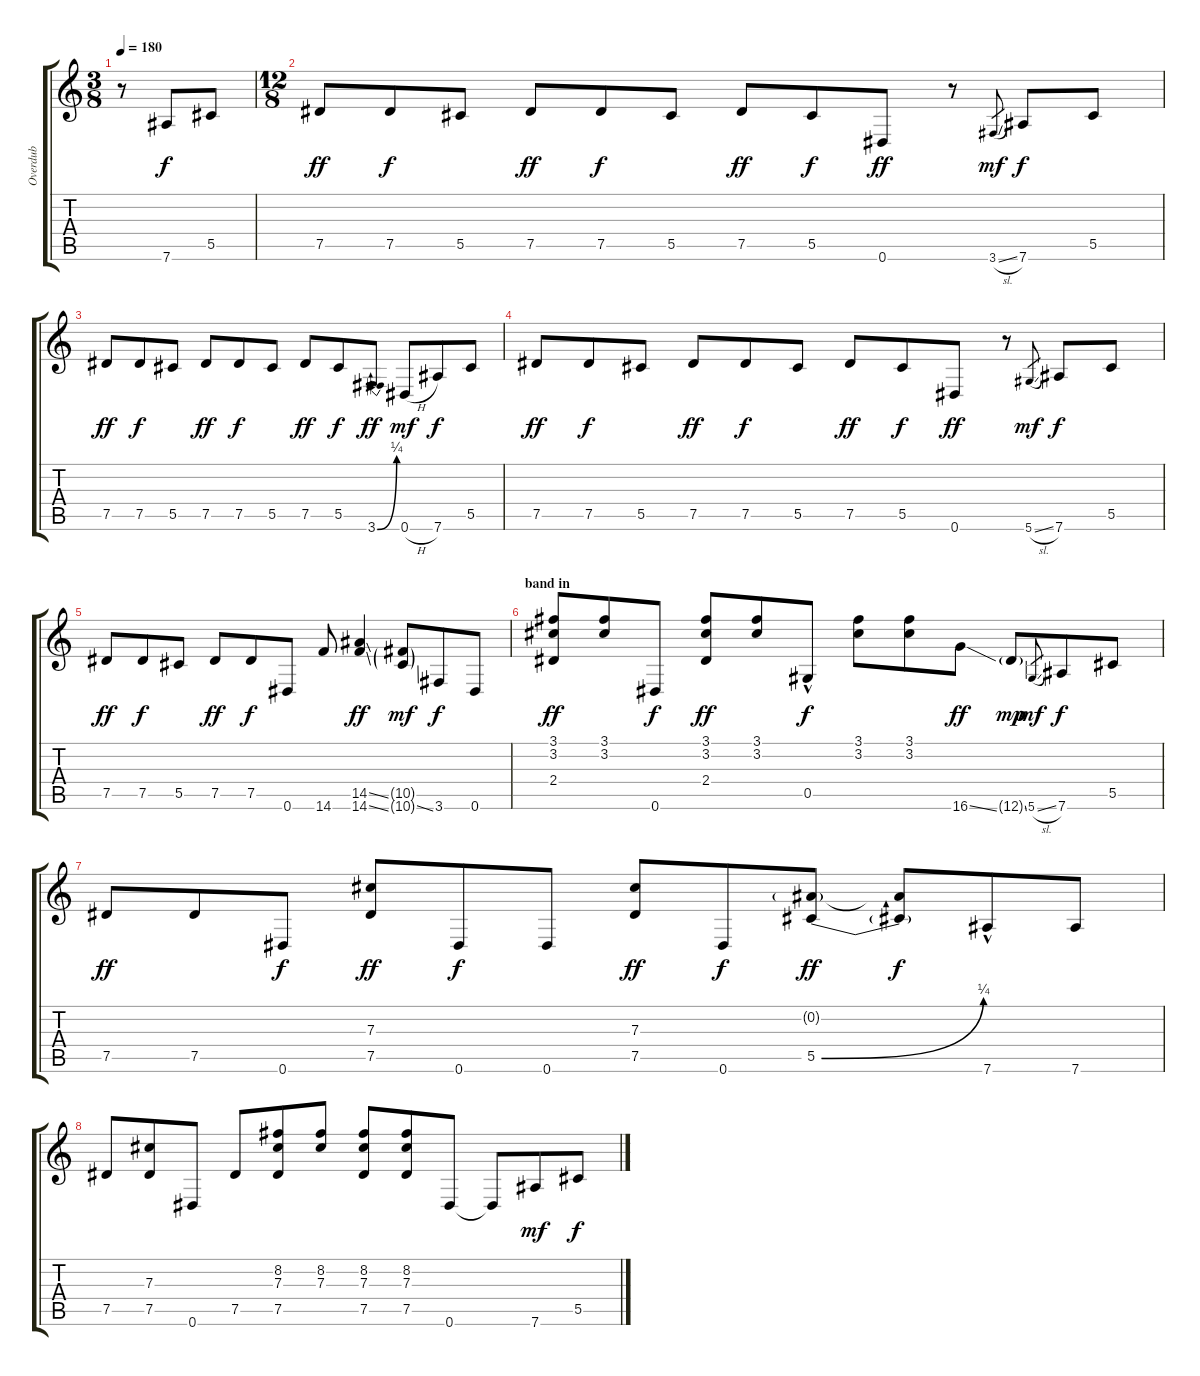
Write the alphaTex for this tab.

\track ("Overdub" "Overdub") {instrument fretlessbass}
\staff {score tabs}
\tuning (Eb4 Bb3 Gb3 Db3 Ab2 Eb2) {hide}
\ts (3 8)
\tempo 180
\clef g2
\ks c
r.8{dy f instrument fretlessbass} 7.6.8 5.5.8 |
\ts (12 8)
7.5.8{dy ff} 7.5.8{dy f} 5.5.8 7.5.8{dy ff} 7.5.8{dy f} 5.5.8 7.5.8{dy ff} 5.5.8{dy f} 0.6.8{dy ff} r.8 3.6{sl}.8{gr dy mf} 7.6.8{dy f} 5.5.8 |
7.5.8{dy ff} 7.5.8{dy f} 5.5.8 7.5.8{dy ff} 7.5.8{dy f} 5.5.8 7.5.8{dy ff} 5.5.8{dy f} 3.6{be (bend 0 0 60 1)}.8{dy ff} 0.6{h}.8{dy mf} 7.6.8{dy f} 5.5.8 |
7.5.8{dy ff} 7.5.8{dy f} 5.5.8 7.5.8{dy ff} 7.5.8{dy f} 5.5.8 7.5.8{dy ff} 5.5.8{dy f} 0.6.8{dy ff} r.8 5.6{sl}.8{gr dy mf} 7.6.8{dy f} 5.5.8 |
7.5.8{dy ff} 7.5.8{dy f} 5.5.8 7.5.8{dy ff} 7.5.8{dy f} 0.6.8 14.6.8 (14.5{ss} 14.6{ss}).4{dy ff} (10.5{g} 10.6{ss g}).8{dy mf} 3.6.8{dy f} 0.6.8 |
\section ("" "band in")
(3.1 3.2 2.4).8{dy ff} (3.1 3.2).8 0.6.8{dy f} (3.1 3.2 2.4).8{dy ff} (3.1 3.2).8 0.5{hac}.8{dy f} (3.1 3.2).8 (3.1 3.2).8 16.6{ss}.8{dy ff} 12.6{ss g}.8{dy mp} 5.6{sl}.8{gr dy mf} 7.6.8{dy f} 5.5.8 |
7.5.8{dy ff} 7.5.8 0.6.8{dy f} (7.3 7.5).8{dy ff} 0.6.8{dy f} 0.6.8 (7.3 7.5).8{dy ff} 0.6.8{dy f} (0.2{g} 5.5{be (bend 0 0 60 1)}).8{dy ff} (0.2{t} 5.5{t}).8{dy f} 7.6{hac}.8 7.6.8 |
7.5.8 (7.3 7.5).8 0.6.8 7.5.8 (8.2 7.3 7.5).8 (8.2 7.3).8 (8.2 7.3 7.5).8 (8.2 7.3 7.5).8 0.6.8 0.6{t}.8 7.6.8{dy mf} 5.5.8{dy f}
